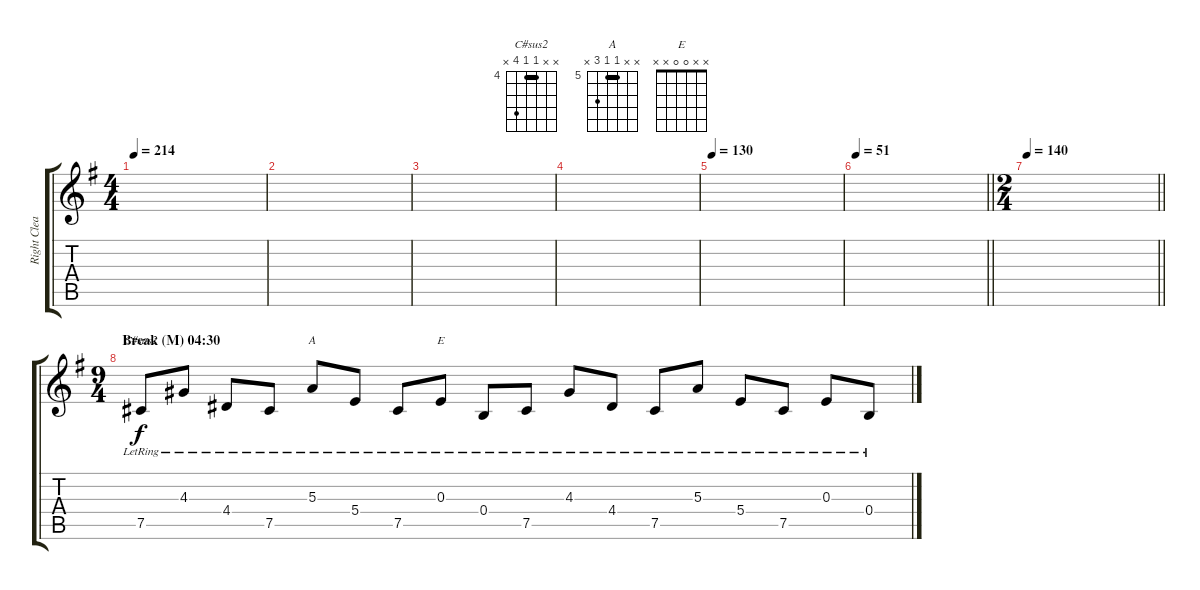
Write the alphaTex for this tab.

\track ("Right Clean" "Right Clea") {instrument electricguitarclean}
\staff {score tabs}
\tuning (Db4 Ab3 E3 B2 Gb2 Db2) {hide}
\chord ("C#sus2" x x 4 4 7 x) {firstfret 4 barre 4}
\chord ("A" x x 5 5 7 x) {firstfret 5 barre 5}
\chord ("E" x x 0 0 x x)
\ts (4 4)
\tempo 214
\clef g2
\ks eminor
|
|
|
|
\tempo 130
|
\tempo 51
\barLineRight lightlight
|
\ts (2 4)
\tempo 140
\barLineRight lightlight
|
\ts (9 4)
\section ("" "Break (M) 04:30")
7.5{lr}.8{ch "C#sus2"} 4.3{lr}.8 4.4{lr}.8 7.5{lr}.8 5.3{lr}.8{ch "A"} 5.4{lr}.8 7.5{lr}.8 0.3{lr}.8{ch "E"} 0.4{lr}.8 7.5{lr}.8 4.3{lr}.8 4.4{lr}.8 7.5{lr}.8 5.3{lr}.8 5.4{lr}.8 7.5{lr}.8 0.3{lr}.8 0.4{lr}.8
